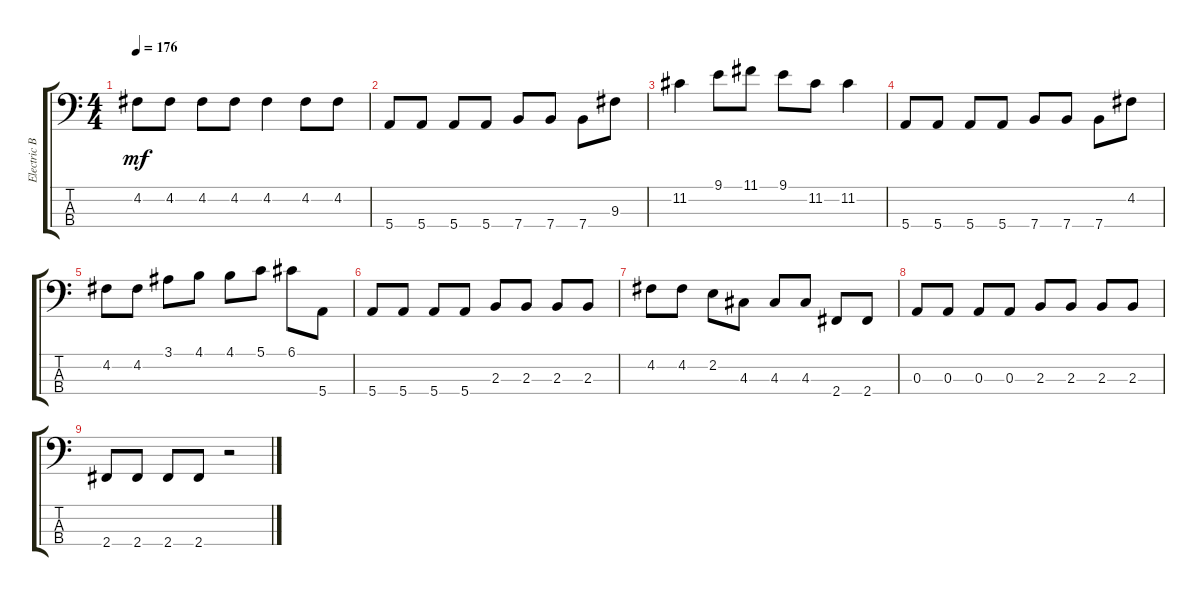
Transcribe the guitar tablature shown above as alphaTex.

\track ("Electric Bass" "Electric B") {instrument electricbassfinger}
\staff {score tabs}
\tuning (G2 D2 A1 E1) {hide}
\ts (4 4)
\tempo 176
\clef f4
\ks c
4.2.8{dy mf} 4.2.8 4.2.8 4.2.8 4.2.4 4.2.8 4.2.8 |
5.4.8 5.4.8 5.4.8 5.4.8 7.4.8 7.4.8 7.4.8 9.3.8 |
11.2.4 9.1.8 11.1.8 9.1.8 11.2.8 11.2.4 |
5.4.8 5.4.8 5.4.8 5.4.8 7.4.8 7.4.8 7.4.8 4.2.8 |
4.2.8 4.2.8 3.1.8 4.1.8 4.1.8 5.1.8 6.1.8 5.4.8 |
5.4.8 5.4.8 5.4.8 5.4.8 2.3.8 2.3.8 2.3.8 2.3.8 |
4.2.8 4.2.8 2.2.8 4.3.8 4.3.8 4.3.8 2.4.8 2.4.8 |
0.3.8 0.3.8 0.3.8 0.3.8 2.3.8 2.3.8 2.3.8 2.3.8 |
2.4.8 2.4.8 2.4.8 2.4.8 r.2
